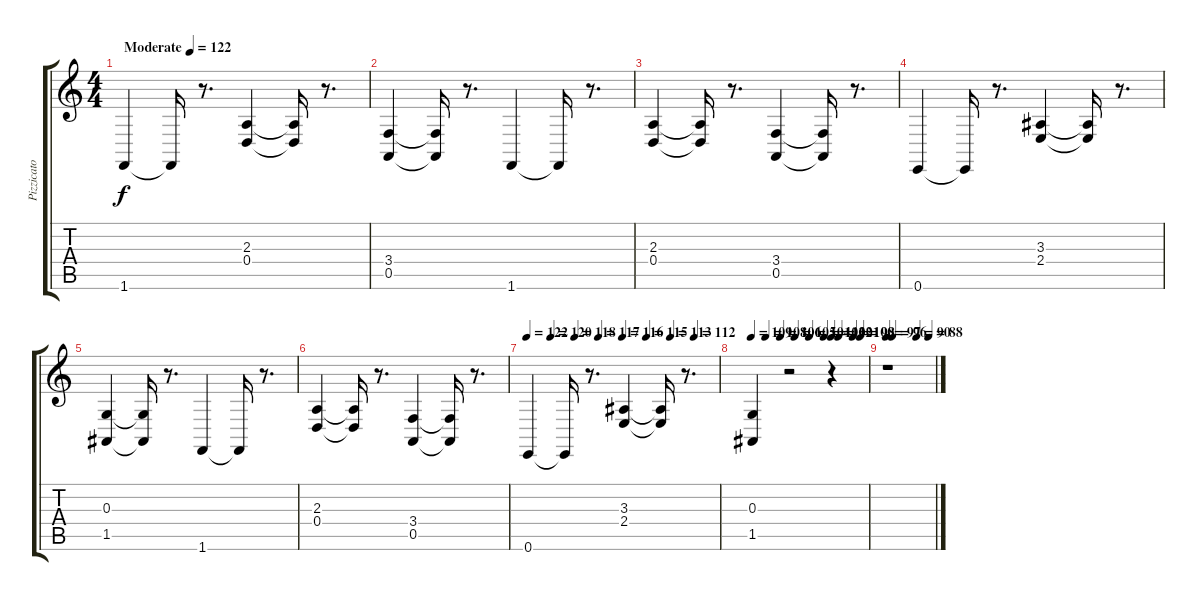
\track ("Pizzicato Strings" "Pizzicato ") {instrument pizzicatostrings}
\staff {score tabs}
\tuning (E4 B3 G3 D3 A2 E2) {hide}
\ts (4 4)
\tempo (122 "Moderate")
\clef g2
\ks c
1.6.4{dy f instrument pizzicatostrings} 1.6{t}.16 r.8{d} (2.3 0.4).4 (2.3{t} 0.4{t}).16 r.8{d} |
(3.4 0.5).4 (3.4{t} 0.5{t}).16 r.8{d} 1.6.4 1.6{t}.16 r.8{d} |
(2.3 0.4).4 (2.3{t} 0.4{t}).16 r.8{d} (3.4 0.5).4 (3.4{t} 0.5{t}).16 r.8{d} |
0.6.4 0.6{t}.16 r.8{d} (3.3 2.4).4 (3.3{t} 2.4{t}).16 r.8{d} |
(0.3 1.5).4 (0.3{t} 1.5{t}).16 r.8{d} 1.6.4 1.6{t}.16 r.8{d} |
(2.3 0.4).4 (2.3{t} 0.4{t}).16 r.8{d} (3.4 0.5).4 (3.4{t} 0.5{t}).16 r.8{d} |
\tempo 122
\tempo (120 0.125)
\tempo (118 0.25)
\tempo (117 0.375)
\tempo (116 0.5)
\tempo (115 0.625)
\tempo (113 0.75)
\tempo (112 0.875)
0.6.4 0.6{t}.16 r.8{d} (3.3 2.4).4 (3.3{t} 2.4{t}).16 r.8{d} |
\tempo 109
\tempo (108 0.125)
\tempo (106 0.25)
\tempo (105 0.375)
\tempo (104 0.5)
\tempo (103 0.625)
\tempo (102 0.6875)
\tempo (101 0.75)
\tempo (100 0.875)
\tempo (98 0.9375)
(0.3 1.5).4 r.2 r.4 |
\tempo 97
\tempo (96 0.125)
\tempo (90 0.625)
\tempo (88 0.875)
r.1
